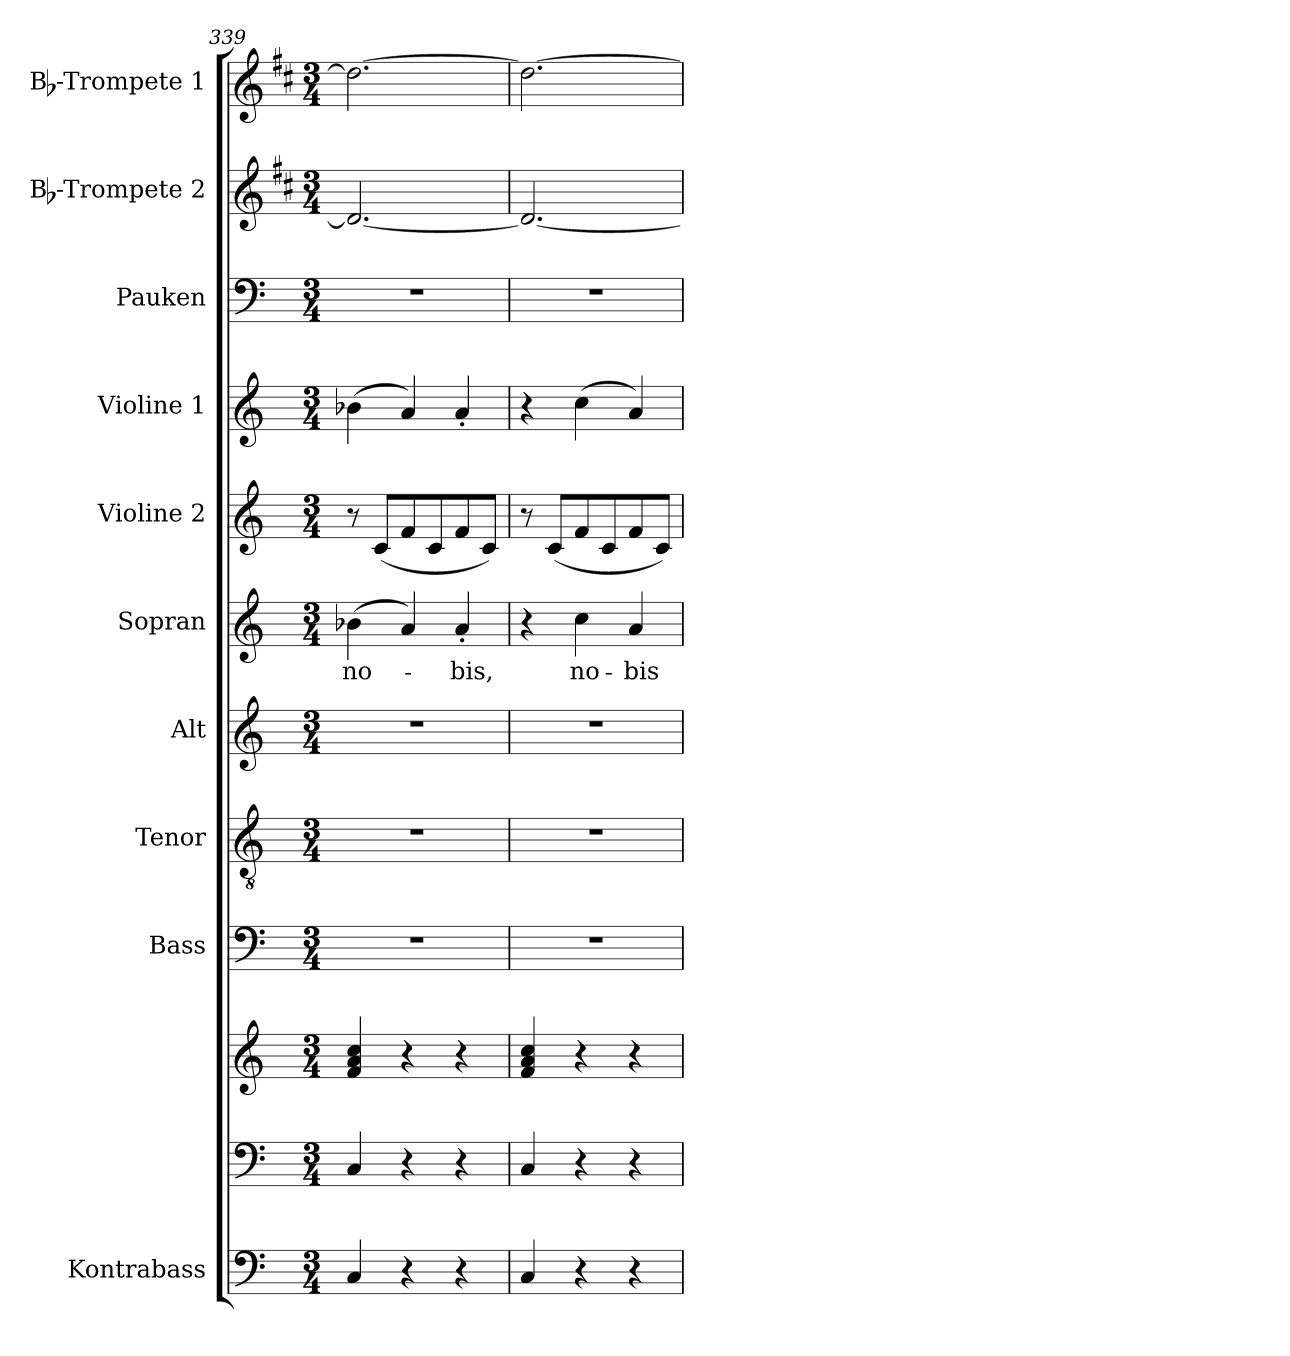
**kern	**kern	**kern	**kern	**kern	**kern	**kern	**text	**kern	**kern	**kern	**kern	**kern
*part11	*part10	*part10	*part9	*part8	*part7	*part6	*part6	*part5	*part4	*part3	*part2	*part1
*staff12	*staff11	*staff10	*staff9	*staff8	*staff7	*staff6	*staff6	*staff5	*staff4	*staff3	*staff2	*staff1
*I"Kontrabass	*	*	*I"Bass	*I"Tenor	*I"Alt	*I"Sopran	*	*I"Violine 2	*I"Violine 1	*I"Pauken	*I"Bb-Trompete 2	*I"Bb-Trompete 1
*I'Kb.	*	*	*I'B.	*I'T.	*I'A.	*I'S.	*	*I'Vl. 2	*I'Vl. 1	*I'Pk.	*I'Bb Trp. 2	*I'Bb Trp. 1
*clefF4	*clefF4	*clefG2	*clefF4	*clefGv2	*clefG2	*clefG2	*	*clefG2	*clefG2	*clefF4	*clefG2	*clefG2
*ITrd7c12	*	*	*	*	*	*	*	*	*	*	*ITrd1c2	*ITrd1c2
*k[]	*k[]	*k[]	*k[]	*k[]	*k[]	*k[]	*	*k[]	*k[]	*k[]	*k[]	*k[]
*C:	*C:	*C:	*C:	*C:	*C:	*C:	*	*C:	*C:	*C:	*C:	*C:
*M3/4	*M3/4	*M3/4	*M3/4	*M3/4	*M3/4	*M3/4	*	*M3/4	*M3/4	*M3/4	*M3/4	*M3/4
=339	=339	=339	=339	=339	=339	=339	=339	=339	=339	=339	=339	=339
!	!	!	!	!	!	!	!LO:LY:b	!	!	!	!	!
4CC/	4C/	4f/ 4a/ 4cc/	2.r	2.r	2.r	(>4b-X\	no-	8r	(>4b-X\	2.r	2.c/_	2.cc\_
.	.	.	.	.	.	.	.	(<8c/L	.	.	.	.
4r	4r	4r	.	.	.	4a/)	.	8f/	4a/)	.	.	.
.	.	.	.	.	.	.	.	8c/	.	.	.	.
!	!	!	!	!	!	!	!LO:LY:b	!	!	!	!	!
4r	4r	4r	.	.	.	4a'</	-bis,	8f/	4a'</	.	.	.
.	.	.	.	.	.	.	.	8c/J)	.	.	.	.
=340	=340	=340	=340	=340	=340	=340	=340	=340	=340	=340	=340	=340
4CC/	4C/	4f/ 4a/ 4cc/	2.r	2.r	2.r	4r	.	8r	4r	2.r	2.c/_	2.cc\_
.	.	.	.	.	.	.	.	(<8c/L	.	.	.	.
!	!	!	!	!	!	!	!LO:LY:b	!	!	!	!	!
4r	4r	4r	.	.	.	4cc\	no-	8f/	(>4cc\	.	.	.
.	.	.	.	.	.	.	.	8c/	.	.	.	.
!	!	!	!	!	!	!	!LO:LY:b	!	!	!	!	!
4r	4r	4r	.	.	.	4a/	-bis	8f/	4a/)	.	.	.
.	.	.	.	.	.	.	.	8c/J)	.	.	.	.
=	=	=	=	=	=	=	=	=	=	=	=	=
*-	*-	*-	*-	*-	*-	*-	*-	*-	*-	*-	*-	*-
